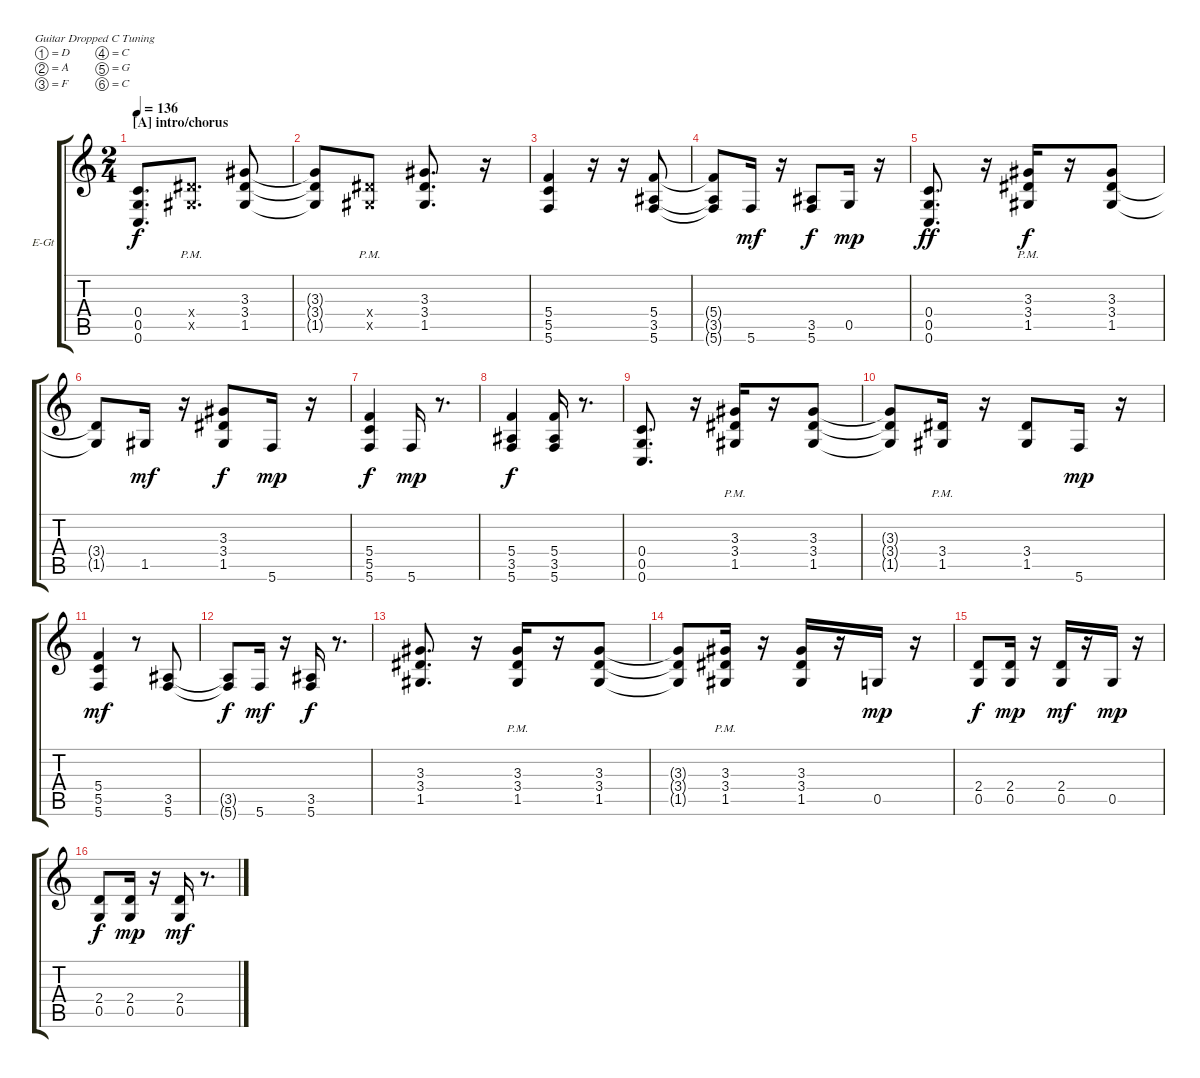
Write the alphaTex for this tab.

\bracketExtendMode groupsimilarinstruments
\firstSystemTrackNameOrientation horizontal
\otherSystemsTrackNameOrientation horizontal
\track ("guitar prinicpal (original)" "E-Gt") {instrument distortionguitar}
\staff {score tabs}
\tuning (D4 A3 F3 C3 G2 C2)
\ts (2 4)
\section ("A" "intro/chorus")
\tempo 136
\clef g2
\scale
0.5
\ks c
(0.4 0.5 0.6).8{d dy f} (3.4{pm x} 1.5{pm x}).8{d} (3.3 3.4 1.5).8 |
\scale
0.5 (3.3{t} 3.4{t} 1.5{t}).8 (3.4{pm x} 1.5{pm x}).8 (3.3 3.4 1.5).8{d} r.16 |
\scale
0.5 (5.4 5.5 5.6).4 r.16 r.16 (5.4 3.5 5.6).8 |
\scale
0.5 (5.4{t} 3.5{t} 5.6{t}).8 5.6.16{dy mf} r.16 (3.5 5.6).8{dy f} 0.5.16{dy mp} r.16 |
\scale
0.5 (0.4 0.5 0.6).8{d dy ff} r.16 (3.3{pm} 3.4{pm} 1.5{pm}).16{dy f} r.16 (3.3 3.4 1.5).8 |
\scale
0.5 (3.4{t} 1.5{t}).8 1.5.16{dy mf} r.16 (3.3 3.4 1.5).8{dy f} 5.6.16{dy mp} r.16 |
\scale
0.5 (5.4 5.5 5.6).4{dy f} 5.6.16{dy mp} r.8{d} |
\scale
0.5 (5.4 3.5 5.6).4{dy f} (5.4 3.5 5.6).16 r.8{d} |
\scale
0.5 (0.4 0.5 0.6).8{d} r.16 (3.3{pm} 3.4{pm} 1.5{pm}).16 r.16 (3.3 3.4 1.5).8 |
\scale
0.5 (3.3{t} 3.4{t} 1.5{t}).8 (3.4{pm} 1.5{pm}).16 r.16 (3.4 1.5).8 5.6.16{dy mp} r.16 |
\scale
0.5 (5.4 5.5 5.6).4{dy mf} r.8 (3.5 5.6).8 |
\scale
0.5 (3.5{t} 5.6{t}).8{dy f} 5.6.16{dy mf} r.16 (3.5 5.6).16{dy f} r.8{d} |
\scale
0.5 (3.3 3.4 1.5).8{d} r.16 (3.3{pm} 3.4{pm} 1.5{pm}).16 r.16 (3.3 3.4 1.5).8 |
\scale
0.5 (3.3{t} 3.4{t} 1.5{t}).8 (3.3{pm} 3.4{pm} 1.5{pm}).16 r.16 (3.3 3.4 1.5).16 r.16 0.5.16{dy mp} r.16 |
\scale
0.5 (2.4 0.5).8{dy f} (2.4 0.5).16{dy mp} r.16 (2.4 0.5).16{dy mf} r.16 0.5.16{dy mp} r.16 |
\scale
0.5 (2.4 0.5).8{dy f} (2.4 0.5).16{dy mp} r.16 (2.4 0.5).16{dy mf} r.8{d}
